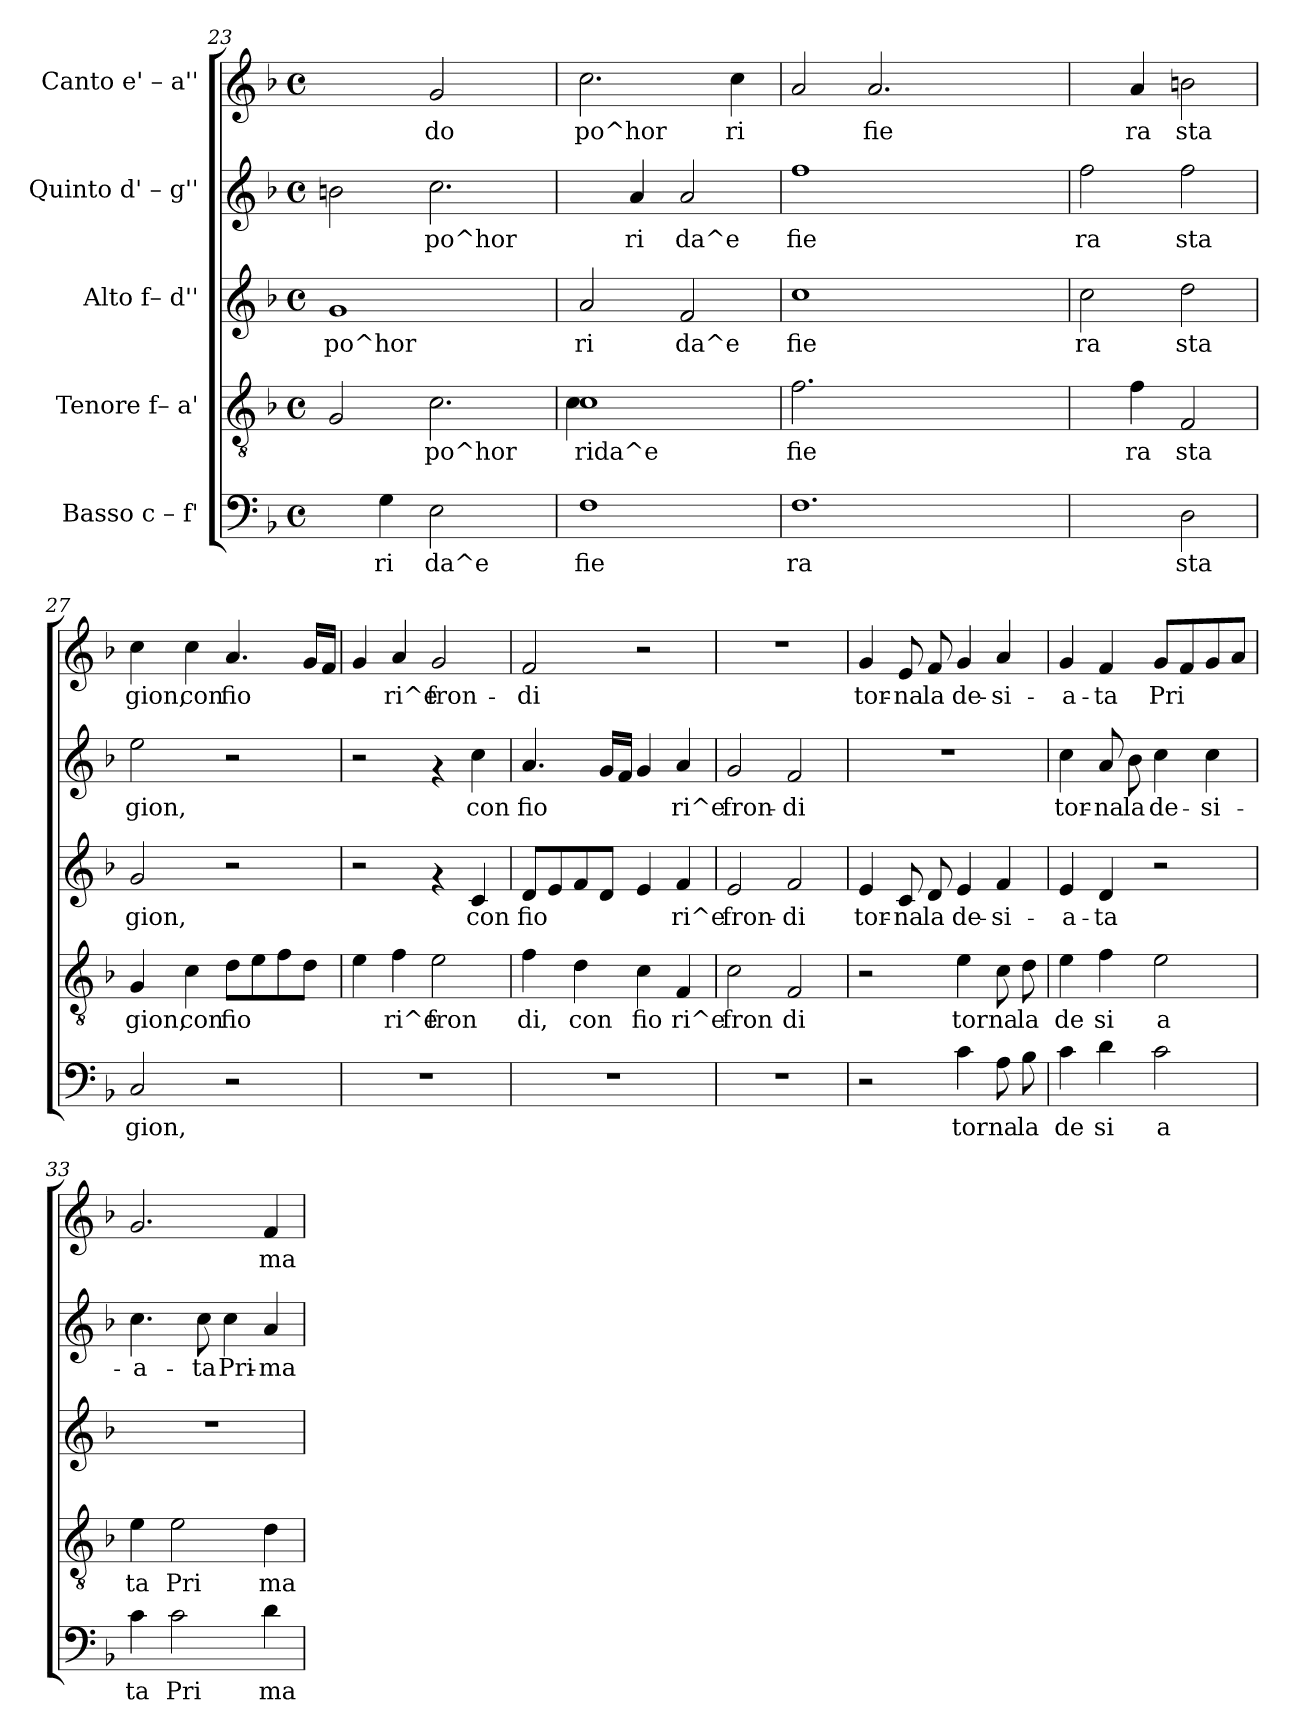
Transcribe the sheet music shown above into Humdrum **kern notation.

**kern	**text	**kern	**text	**kern	**text	**kern	**text	**kern	**text
*part5	*part5	*part4	*part4	*part3	*part3	*part2	*part2	*part1	*part1
*staff5	*staff5	*staff4	*staff4	*staff3	*staff3	*staff2	*staff2	*staff1	*staff1
*I"Basso  c – f'	*	*I"Tenore  f– a'	*	*I"Alto  f– d''	*	*I"Quinto  d' – g''	*	*I"Canto  e' – a''	*
*clefF4	*	*clefGv2	*	*clefG2	*	*clefG2	*	*clefG2	*
*k[b-]	*	*k[b-]	*	*k[b-]	*	*k[b-]	*	*k[b-]	*
*F:	*	*F:	*	*F:	*	*F:	*	*F:	*
*M4/4	*	*M4/4	*	*M4/4	*	*M4/4	*	*M4/4	*
*met(c)	*	*met(c)	*	*met(c)	*	*met(c)	*	*met(c)	*
=23	=23	=23	=23	=23	=23	=23	=23	=23	=23
!	!	!	!	!	!LO:LY:b	!	!	!	!
4ryy	.	2G/	.	1g	po^hor	2bn\	.	2ryy	.
!	!LO:LY:b:rj	!	!	!	!	!	!	!	!
4G\	ri	.	.	.	.	.	.	.	.
!	!LO:LY:b:rj	!	!LO:LY:b:rj	!	!	!	!LO:LY:b:rj	!	!LO:LY:b:rj
2E\	da^e	2.c\	po^hor	.	.	2.cc\	po^hor	2g/	do
4ryy	.	.	.	4ryy	.	.	.	4ryy	.
=24	=24	=24	=24	=24	=24	=24	=24	=24	=24
!	!LO:LY:b:rj	!	!LO:LY:b:rj	!	!LO:LY:b	!	!	!	!LO:LY:b:rj
*	*	*^	*	*	*	*	*	*	*
1F	fie	1c	4c\	rida^e	2a/	ri	4ryy	.	2.cc\	po^hor
!	!	!	!	!	!	!	!	!LO:LY:b:rj	!	!
.	.	.	2.ryy	.	.	.	4a/	ri	.	.
!	!	!	!	!	!	!LO:LY:b	!	!LO:LY:b:rj	!	!
.	.	.	.	.	2f/	da^e	2a/	da^e	.	.
!	!	!	!	!	!	!	!	!	!	!LO:LY:b:rj
.	.	.	.	.	.	.	.	.	4cc\	ri
*	*	*v	*v	*	*	*	*	*	*	*
=25	=25	=25	=25	=25	=25	=25	=25	=25	=25
!	!LO:LY:b:rj	!	!LO:LY:b:rj	!	!LO:LY:b	!	!LO:LY:b:rj	!	!
1.F	ra	2.f\	fie	1cc	fie	1ff	fie	2a/	.
!	!	!	!	!	!	!	!	!	!LO:LY:b:rj
.	.	.	.	.	.	.	.	2.a/	fie
.	.	2.ryy	.	.	.	.	.	.	.
.	.	.	.	2ryy	.	2ryy	.	.	.
.	.	.	.	.	.	.	.	4ryy	.
=26	=26	=26	=26	=26	=26	=26	=26	=26	=26
!	!	!	!	!	!LO:LY:b	!	!LO:LY:b:rj	!	!
2ryy	.	4ryy	.	2cc\	ra	2ff\	ra	4ryy	.
!	!	!	!LO:LY:b:rj	!	!	!	!	!	!LO:LY:b:rj
.	.	4f\	ra	.	.	.	.	4a/	ra
!	!LO:LY:b:rj	!	!LO:LY:b:rj	!	!LO:LY:b	!	!LO:LY:b:rj	!	!LO:LY:b:rj
2D\	sta	2F/	sta	2dd\	sta	2ff\	sta	2bn\	sta
=27	=27	=27	=27	=27	=27	=27	=27	=27	=27
!	!LO:LY:b:rj	!	!LO:LY:b:rj	!	!LO:LY:b	!	!LO:LY:b:rj	!	!LO:LY:b:rj
2C/	gion,	4G/	gion,	2g/	gion,	2ee\	gion,	4cc\	gion,
!	!	!	!LO:LY:b:rj	!	!	!	!	!	!LO:LY:b:rj
.	.	4c\	con	.	.	.	.	4cc\	con
!	!	!	!LO:LY:b:rj	!	!	!	!	!	!LO:LY:b:rj
2r	.	8d\L	fio	2r	.	2r	.	4.a/	fio
!	!	!	!LO:LY:b:rj	!	!	!	!	!	!
.	.	8e\	.	.	.	.	.	.	.
!	!	!	!LO:LY:b:rj	!	!	!	!	!	!
.	.	8f\	.	.	.	.	.	.	.
!	!	!	!LO:LY:b:rj	!	!	!	!	!	!LO:LY:b:rj
.	.	8d\J	.	.	.	.	.	16g/L	.
!	!	!	!	!	!	!	!	!	!LO:LY:b:rj
.	.	.	.	.	.	.	.	16f/J	.
!!LO:PB:g=z
=28	=28	=28	=28	=28	=28	=28	=28	=28	=28
!	!	!	!LO:LY:b:rj	!	!	!	!	!	!LO:LY:b:rj
1r	.	4e\	.	2r	.	2r	.	4g/	.
!	!	!	!LO:LY:b:rj	!	!	!	!	!	!LO:LY:b:rj
.	.	4f\	ri^e	.	.	.	.	4a/	ri^e
!	!	!	!LO:LY:b:rj	!	!	!	!	!	!LO:LY:b:rj
.	.	2e\	fron	4rf	.	4rf	.	2g/	fron-
!	!	!	!	!	!LO:LY:b	!	!LO:LY:b:rj	!	!
.	.	.	.	4c/	con	4cc\	con	.	.
=29	=29	=29	=29	=29	=29	=29	=29	=29	=29
!	!	!	!LO:LY:b:rj	!	!LO:LY:b	!	!LO:LY:b:rj	!	!LO:LY:b:rj
1r	.	4f\	di,	8d/L	fio-	4.a/	fio-	2f/	-di
!	!	!	!	!	!LO:LY:b	!	!	!	!
.	.	.	.	8e/	--	.	.	.	.
!	!	!	!LO:LY:b:rj	!	!LO:LY:b	!	!	!	!
.	.	4d\	con	8f/	--	.	.	.	.
!	!	!	!	!	!LO:LY:b	!	!LO:LY:b:rj	!	!
.	.	.	.	8d/J	--	16g/L	--	.	.
!	!	!	!	!	!	!	!LO:LY:b:rj	!	!
.	.	.	.	.	.	16f/J	--	.	.
!	!	!	!LO:LY:b:rj	!	!LO:LY:b	!	!LO:LY:b:rj	!	!
.	.	4c\	fio	4e/	--	4g/	--	2r	.
!	!	!	!LO:LY:b:rj	!	!LO:LY:b	!	!LO:LY:b:rj	!	!
.	.	4F/	ri^e	4f/	-ri^e	4a/	-ri^e	.	.
=30	=30	=30	=30	=30	=30	=30	=30	=30	=30
!	!	!	!LO:LY:b:rj	!	!LO:LY:b	!	!LO:LY:b:rj	!	!
1r	.	2c\	fron	2e/	fron-	2g/	fron-	1r	.
!	!	!	!LO:LY:b:rj	!	!LO:LY:b	!	!LO:LY:b:rj	!	!
.	.	2F/	di	2f/	-di	2f/	-di	.	.
=31	=31	=31	=31	=31	=31	=31	=31	=31	=31
!	!	!	!	!	!LO:LY:b	!	!	!	!LO:LY:b:rj
2r	.	2r	.	4e/	tor-	1r	.	4g/	tor-
!	!	!	!	!	!LO:LY:b	!	!	!	!LO:LY:b:rj
.	.	.	.	8c/	-na	.	.	8e/	-na
!	!	!	!	!	!LO:LY:b	!	!	!	!LO:LY:b:rj
.	.	.	.	8d/	la	.	.	8f/	la
!	!LO:LY:b:rj	!	!LO:LY:b:rj	!	!LO:LY:b	!	!	!	!LO:LY:b:rj
4c\	tor	4e\	tor	4e/	de-	.	.	4g/	de-
!	!LO:LY:b:rj	!	!LO:LY:b:rj	!	!LO:LY:b	!	!	!	!LO:LY:b:rj
8A\	na	8c\	na	4f/	-si-	.	.	4a/	-si-
!	!LO:LY:b:rj	!	!LO:LY:b:rj	!	!	!	!	!	!
8B-\	la	8d\	la	.	.	.	.	.	.
=32	=32	=32	=32	=32	=32	=32	=32	=32	=32
!	!LO:LY:b:rj	!	!LO:LY:b:rj	!	!LO:LY:b	!	!LO:LY:b:rj	!	!LO:LY:b:rj
4c\	de	4e\	de	4e/	-a-	4cc\	tor-	4g/	-a-
!	!LO:LY:b:rj	!	!LO:LY:b:rj	!	!LO:LY:b	!	!LO:LY:b:rj	!	!LO:LY:b:rj
4d\	si	4f\	si	4d/	-ta	8a/	-na	4f/	-ta
!	!	!	!	!	!	!	!LO:LY:b:rj	!	!
.	.	.	.	.	.	8b-\	la	.	.
!	!LO:LY:b:rj	!	!LO:LY:b:rj	!	!	!	!LO:LY:b:rj	!	!LO:LY:b:rj
2c\	a	2e\	a	2r	.	4cc\	de-	8g/L	Pri-
!	!	!	!	!	!	!	!	!	!LO:LY:b:rj
.	.	.	.	.	.	.	.	8f/	--
!	!	!	!	!	!	!	!LO:LY:b:rj	!	!LO:LY:b:rj
.	.	.	.	.	.	4cc\	-si-	8g/	--
!	!	!	!	!	!	!	!	!	!LO:LY:b:rj
.	.	.	.	.	.	.	.	8a/J	--
=33	=33	=33	=33	=33	=33	=33	=33	=33	=33
!	!LO:LY:b:rj	!	!LO:LY:b:rj	!	!	!	!LO:LY:b:rj	!	!LO:LY:b:rj
4c\	ta	4e\	ta	1r	.	4.cc\	-a-	2.g/	--
!	!LO:LY:b:rj	!	!LO:LY:b:rj	!	!	!	!	!	!
2c\	Pri	2e\	Pri	.	.	.	.	.	.
!	!	!	!	!	!	!	!LO:LY:b:rj	!	!
.	.	.	.	.	.	8cc\	-ta	.	.
!	!	!	!	!	!	!	!LO:LY:b:rj	!	!
.	.	.	.	.	.	4cc\	Pri-	.	.
!	!LO:LY:b:rj	!	!LO:LY:b:rj	!	!	!	!LO:LY:b:rj	!	!LO:LY:b:rj
4d\	ma	4d\	ma	.	.	4a/	-ma-	4f/	-ma-
=	=	=	=	=	=	=	=	=	=
*-	*-	*-	*-	*-	*-	*-	*-	*-	*-
